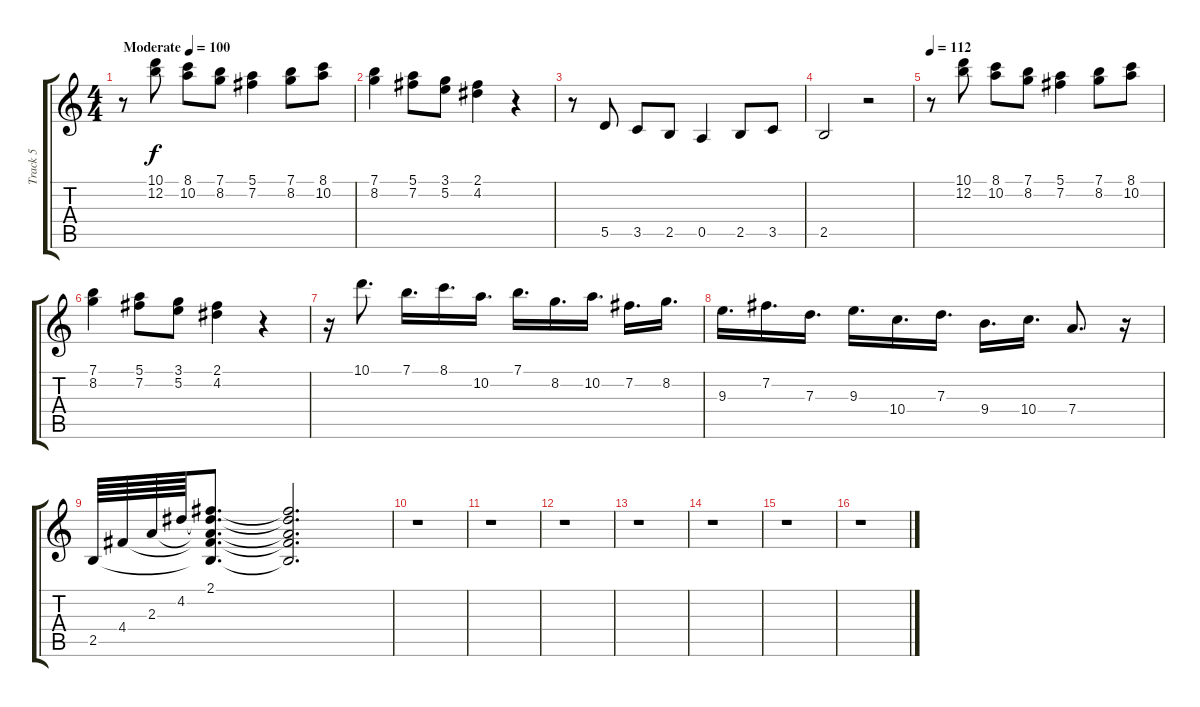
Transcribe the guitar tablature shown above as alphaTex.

\track ("Track 5" "Track 5") {instrument acousticguitarnylon}
\staff {score tabs}
\tuning (E4 B3 G3 D3 A2 E2) {hide}
\ts (4 4)
\tempo (100 "Moderate")
\clef g2
\ks c
r.8{dy f instrument acousticguitarnylon} (10.1 12.2).8 (8.1 10.2).8 (7.1 8.2).8 (5.1 7.2).4 (7.1 8.2).8 (8.1 10.2).8 |
(7.1 8.2).4 (5.1 7.2).8 (3.1 5.2).8 (2.1 4.2).4 r.4 |
r.8 5.5.8 3.5.8 2.5.8 0.5.4 2.5.8 3.5.8 |
2.5.2 r.2 |
\tempo 112
r.8 (10.1 12.2).8 (8.1 10.2).8 (7.1 8.2).8 (5.1 7.2).4 (7.1 8.2).8 (8.1 10.2).8 |
(7.1 8.2).4 (5.1 7.2).8 (3.1 5.2).8 (2.1 4.2).4 r.4 |
r.16 10.1.8{d} 7.1.16{d} 8.1.16{d} 10.2.16{d} 7.1.16{d} 8.2.16{d} 10.2.16{d} 7.2.16{d} 8.2.16{d} |
9.3.16{d} 7.2.16{d} 7.3.16{d} 9.3.16{d} 10.4.16{d} 7.3.16{d} 9.4.16{d} 10.4.16{d} 7.4.8{d} r.16 |
2.5.64 4.4.64 2.3.64 4.2.64 (2.1 4.2{t} 2.3{t} 4.4{t} 2.5{t}).8{d} (2.1{t} 4.2{t} 2.3{t} 4.4{t} 2.5{t}).2{d} |
r.1 |
r.1 |
r.1 |
r.1 |
r.1 |
r.1 |
r.1
